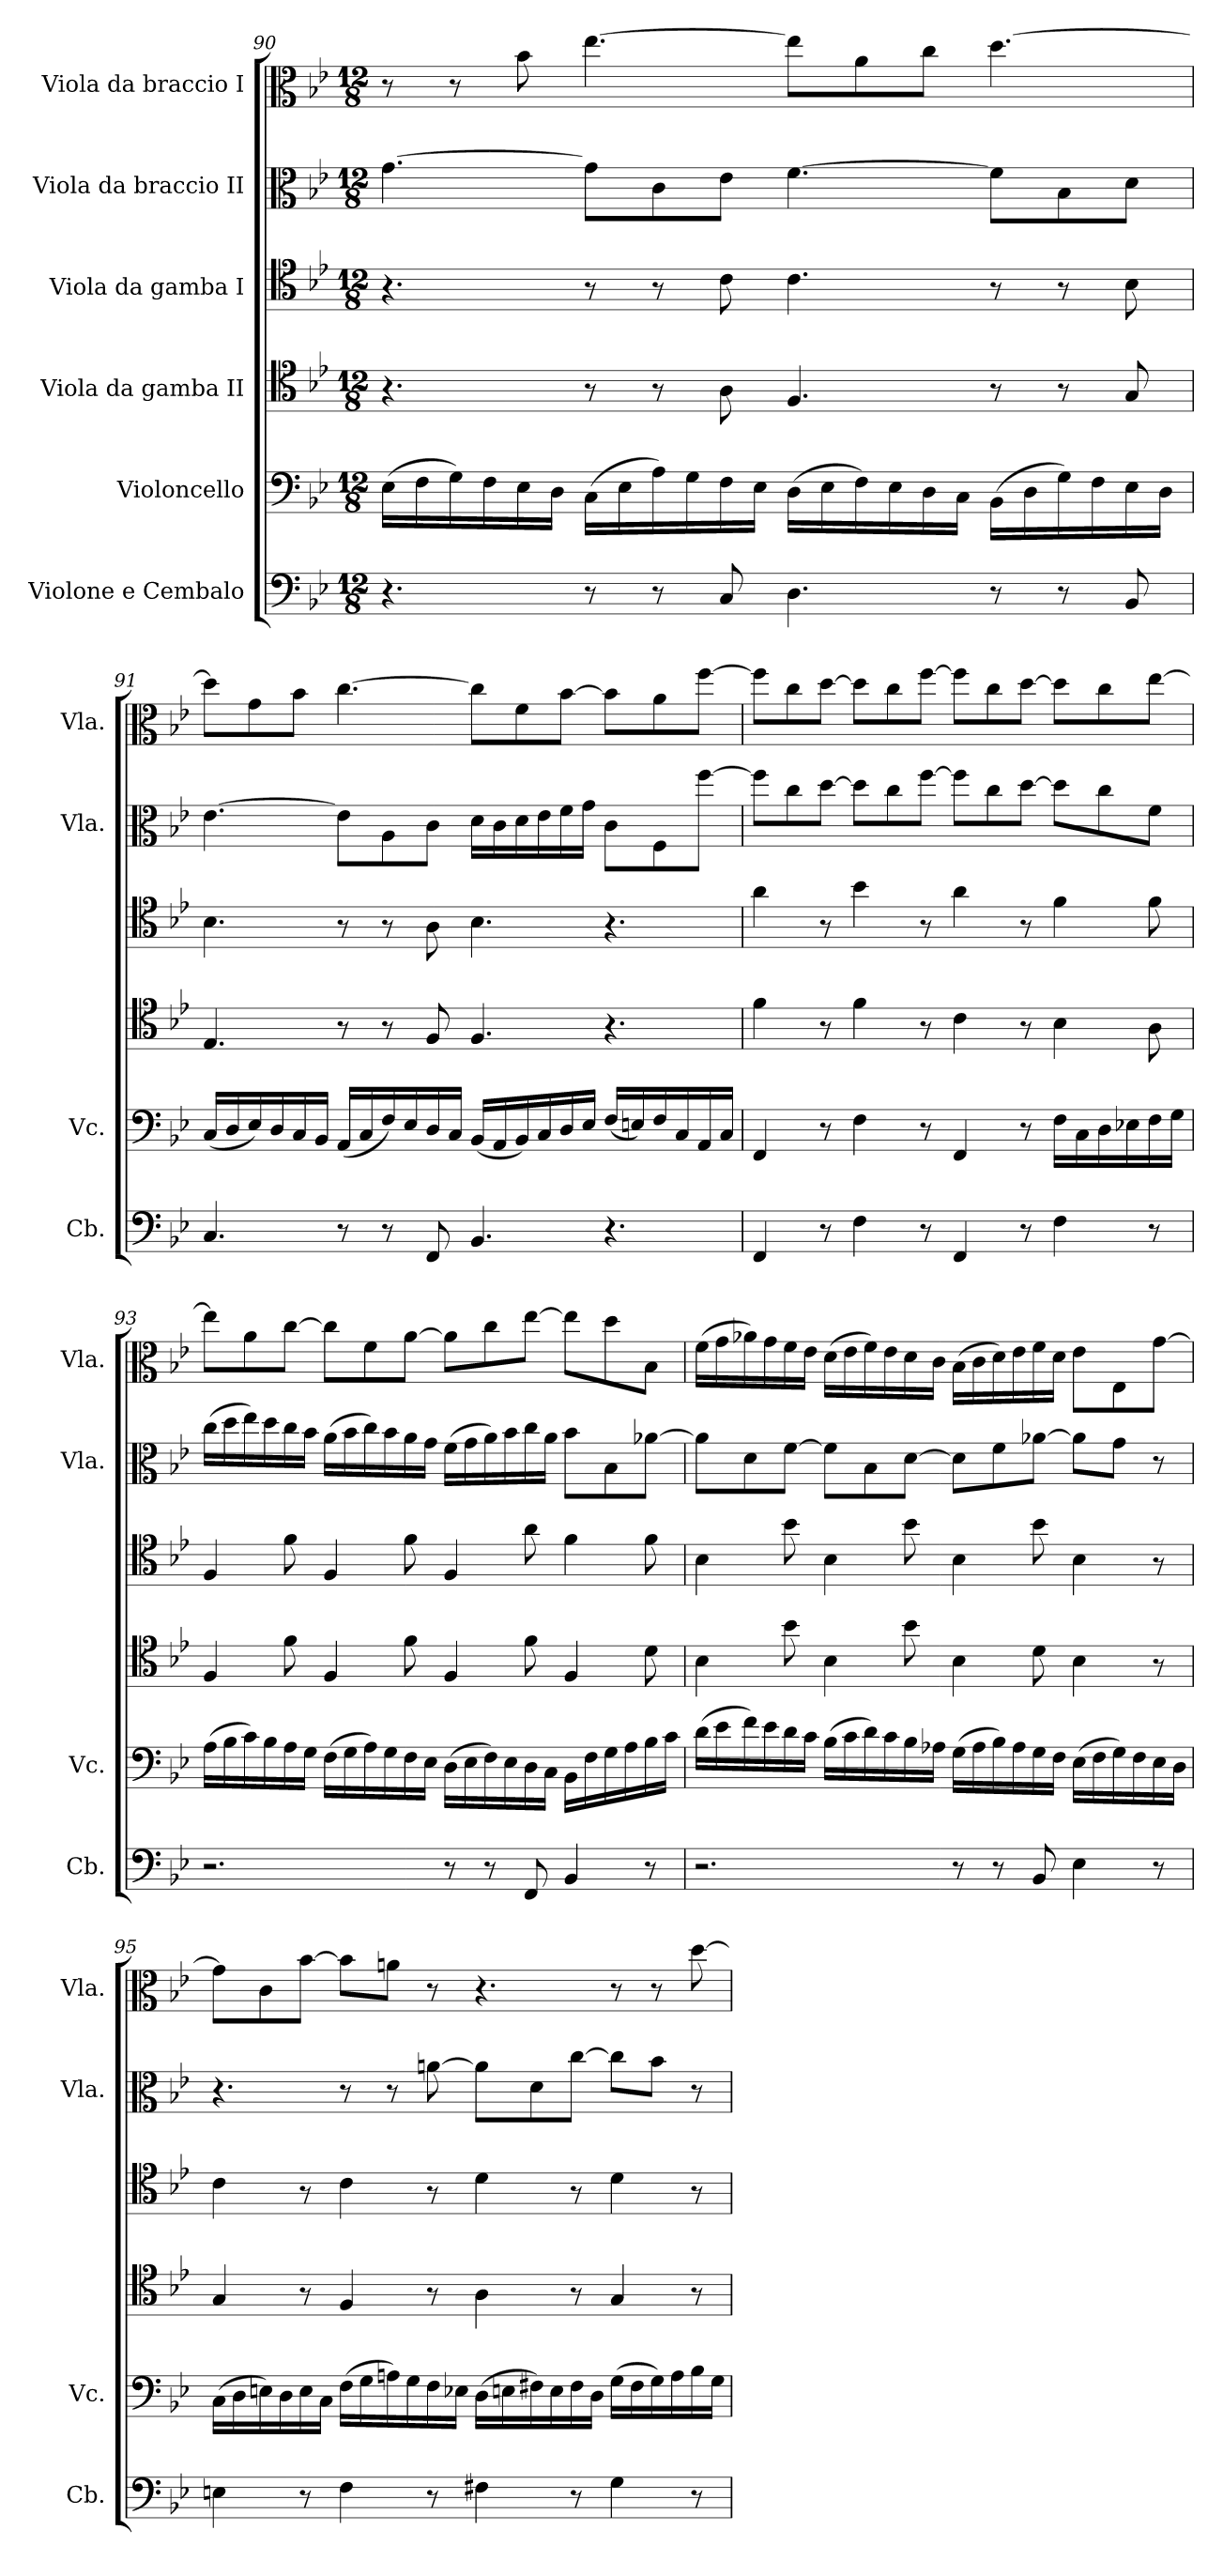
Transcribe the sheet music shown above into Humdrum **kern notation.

**kern	**kern	**kern	**kern	**kern	**kern
*part6	*part5	*part4	*part3	*part2	*part1
*staff6	*staff5	*staff4	*staff3	*staff2	*staff1
*I"Violone e Cembalo	*I"Violoncello	*I"Viola da gamba II	*I"Viola da gamba I	*I"Viola da braccio II	*I"Viola da braccio I
*I'Cb.	*I'Vc.	*	*	*I'Vla.	*I'Vla.
*clefF4	*clefF4	*clefC4	*clefC4	*clefC3	*clefC3
*ITrd7c12	*	*	*	*	*
*k[b-e-]	*k[b-e-]	*k[b-e-]	*k[b-e-]	*k[b-e-]	*k[b-e-]
*B-:	*B-:	*B-:	*B-:	*B-:	*B-:
*M12/8	*M12/8	*M12/8	*M12/8	*M12/8	*M12/8
=90	=90	=90	=90	=90	=90
4.r	(16E-i\LL	4.r	4.r	[4.gi\	8r
.	16Fi\	.	.	.	.
.	16Gi\)	.	.	.	8r
.	16Fi\	.	.	.	.
.	16E-i\	.	.	.	8b-i\
.	16Di\JJ	.	.	.	.
8r	(16Ci\LL	8r	8r	8gi\L]	[4.ee-i\
.	16E-i\	.	.	.	.
8r	16Ai\)	8r	8r	8ci\	.
.	16Gi\	.	.	.	.
8CCi/	16Fi\	8Ai\	8ci\	8e-i\J	.
.	16E-i\JJ	.	.	.	.
4.DDi\	(16Di\LL	4.Fi/	4.ci\	[4.fi\	8ee-i\L]
.	16E-i\	.	.	.	.
.	16Fi\)	.	.	.	8ai\
.	16E-i\	.	.	.	.
.	16Di\	.	.	.	8cci\J
.	16Ci\JJ	.	.	.	.
8r	(16BB-i\LL	8r	8r	8fi\L]	[4.ddi\
.	16Di\	.	.	.	.
8r	16Gi\)	8r	8r	8B-i\	.
.	16Fi\	.	.	.	.
8BBB-i/	16E-i\	8Gi/	8B-i\	8di\J	.
.	16Di\JJ	.	.	.	.
!!LO:LB:g=z
=91	=91	=91	=91	=91	=91
4.CCi/	(16Ci/LL	4.E-i/	4.B-i\	[4.e-i\	8ddi\L]
.	16Di/	.	.	.	.
.	16E-i/)	.	.	.	8gi\
.	16Di/	.	.	.	.
.	16Ci/	.	.	.	8b-i\J
.	16BB-i/JJ	.	.	.	.
8r	(16AAi/LL	8r	8r	8e-i\L]	[4.cci\
.	16Ci/	.	.	.	.
8r	16Fi/)	8r	8r	8Ai\	.
.	16E-i/	.	.	.	.
8FFFi/	16Di/	8Fi/	8Ai\	8ci\J	.
.	16Ci/JJ	.	.	.	.
4.BBB-i/	(16BB-i/LL	4.Fi/	4.B-i\	16di\LL	8cci\L]
.	16AAi/	.	.	16ci\	.
.	16BB-i/)	.	.	16di\	8fi\
.	16Ci/	.	.	16e-i\	.
.	16Di/	.	.	16fi\	[8b-i\J
.	16E-i/JJ	.	.	16gi\JJ	.
4.r	(16Fi/LL	4.r	4.r	8ci\L	8b-i\L]
.	16Eni/)	.	.	.	.
.	16Fi/	.	.	8Fi\	8ai\
.	16Ci/	.	.	.	.
.	16AAi/	.	.	[8ffi\J	[8ffi\J
.	16Ci/JJ	.	.	.	.
=92	=92	=92	=92	=92	=92
4FFFi/	4FFi/	4fi\	4ai\	8ffi\L]	8ffi\L]
.	.	.	.	8cci\	8cci\
8r	8r	8r	8r	[8ddi\J	[8ddi\J
4FFi\	4Fi\	4fi\	4b-i\	8ddi\L]	8ddi\L]
.	.	.	.	8cci\	8cci\
8r	8r	8r	8r	[8ffi\J	[8ffi\J
4FFFi/	4FFi/	4ci\	4ai\	8ffi\L]	8ffi\L]
.	.	.	.	8cci\	8cci\
8r	8r	8r	8r	[8ddi\J	[8ddi\J
4FFi\	16Fi\LL	4B-i\	4fi\	8ddi\L]	8ddi\L]
.	16Ci\	.	.	.	.
.	16Di\	.	.	8cci\	8cci\
.	16E-Xi\	.	.	.	.
8r	16Fi\	8Ai\	8fi\	8fi\J	[8ee-i\J
.	16Gi\JJ	.	.	.	.
=93	=93	=93	=93	=93	=93
2.r	(16Ai\LL	4Fi/	4Fi/	(16cci\LL	8ee-i\L]
.	16B-i\	.	.	16ddi\	.
.	16ci\)	.	.	16ee-i\)	8ai\
.	16B-i\	.	.	16ddi\	.
.	16Ai\	8fi\	8fi\	16cci\	[8cci\J
.	16Gi\JJ	.	.	16b-i\JJ	.
.	(16Fi\LL	4Fi/	4Fi/	(16ai\LL	8cci\L]
.	16Gi\	.	.	16b-i\	.
.	16Ai\)	.	.	16cci\)	8fi\
.	16Gi\	.	.	16b-i\	.
.	16Fi\	8fi\	8fi\	16ai\	[8ai\J
.	16E-i\JJ	.	.	16gi\JJ	.
8r	(16Di\LL	4Fi/	4Fi/	(16fi\LL	8ai\L]
.	16E-i\	.	.	16gi\	.
8r	16Fi\)	.	.	16ai\)	8cci\
.	16E-i\	.	.	16b-i\	.
8FFFi/	16Di\	8fi\	8ai\	16cci\	[8ee-i\J
.	16Ci\JJ	.	.	16ai\JJ	.
4BBB-i/	16BB-i\LL	4Fi/	4fi\	8b-i\L	8ee-i\L]
.	16Fi\	.	.	.	.
.	16Gi\	.	.	8B-i\	8ddi\
.	16Ai\	.	.	.	.
8r	16B-i\	8di\	8fi\	[8a-Xi\J	8B-i\J
.	16ci\JJ	.	.	.	.
!!LO:LB:g=z
=94	=94	=94	=94	=94	=94
2.r	(16di\LL	4B-i\	4B-i\	8a-i\L]	(16fi\LL
.	16e-i\	.	.	.	16gi\
.	16fi\)	.	.	8di\	16a-Xi\)
.	16e-i\	.	.	.	16gi\
.	16di\	8b-i\	8b-i\	[8fi\J	16fi\
.	16ci\JJ	.	.	.	16e-i\JJ
.	(16B-i\LL	4B-i\	4B-i\	8fi\L]	(16di\LL
.	16ci\	.	.	.	16e-i\
.	16di\)	.	.	8B-i\	16fi\)
.	16ci\	.	.	.	16e-i\
.	16B-i\	8b-i\	8b-i\	[8di\J	16di\
.	16A-Xi\JJ	.	.	.	16ci\JJ
8r	(16Gi\LL	4B-i\	4B-i\	8di\L]	(16B-i\LL
.	16A-i\	.	.	.	16ci\
8r	16B-i\)	.	.	8fi\	16di\)
.	16A-i\	.	.	.	16e-i\
8BBB-i/	16Gi\	8di\	8b-i\	[8a-Xi\J	16fi\
.	16Fi\JJ	.	.	.	16di\JJ
4EE-i\	(16E-i\LL	4B-i\	4B-i\	8a-i\L]	8e-i\L
.	16Fi\	.	.	.	.
.	16Gi\)	.	.	8gi\J	8E-i\
.	16Fi\	.	.	.	.
8r	16E-i\	8r	8r	8r	[8gi\J
.	16Di\JJ	.	.	.	.
=95	=95	=95	=95	=95	=95
4EEni\	(16Ci\LL	4Gi/	4ci\	4.r	8gi\L]
.	16Di\	.	.	.	.
.	16Eni\)	.	.	.	8ci\
.	16Di\	.	.	.	.
8r	16Ei\	8r	8r	.	[8b-i\J
.	16Ci\JJ	.	.	.	.
4FFi\	(16Fi\LL	4Fi/	4ci\	8r	8b-i\L]
.	16Gi\	.	.	.	.
.	16Ani\)	.	.	8r	8ani\J
.	16Gi\	.	.	.	.
8r	16Fi\	8r	8r	[8ani\	8r
.	16E-Xi\JJ	.	.	.	.
4FF#Xi\	(16Di\LL	4Ai\	4di\	8ai\L]	4.r
.	16Eni\	.	.	.	.
.	16F#Xi\)	.	.	8di\	.
.	16Ei\	.	.	.	.
8r	16F#i\	8r	8r	[8cci\J	.
.	16Di\JJ	.	.	.	.
4GGi\	(16Gi\LL	4Gi/	4di\	8cci\L]	8r
.	16F#i\	.	.	.	.
.	16Gi\)	.	.	8b-i\J	8r
.	16Ai\	.	.	.	.
8r	16B-i\	8r	8r	8r	[8ddi\
.	16Gi\JJ	.	.	.	.
=	=	=	=	=	=
*-	*-	*-	*-	*-	*-
